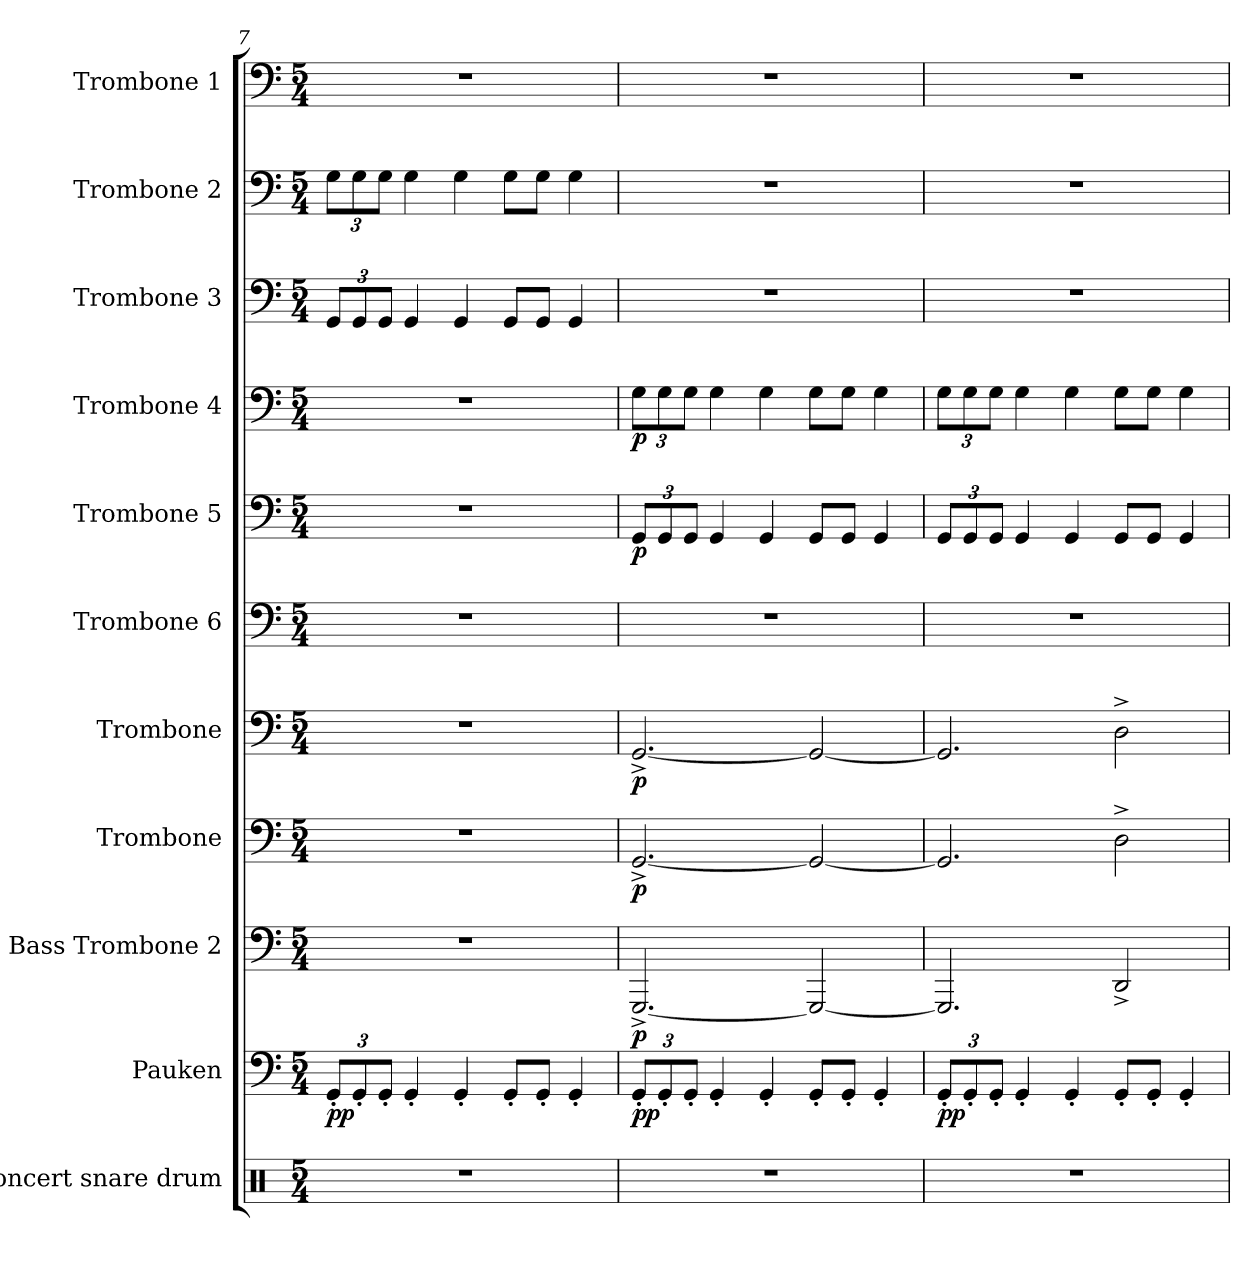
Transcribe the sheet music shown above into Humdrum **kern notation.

**kern	**kern	**dynam	**kern	**dynam	**kern	**dynam	**kern	**dynam	**kern	**kern	**dynam	**kern	**dynam	**kern	**kern	**kern
*part11	*part10	*part10	*part9	*part9	*part8	*part8	*part7	*part7	*part6	*part5	*part5	*part4	*part4	*part3	*part2	*part1
*staff11	*staff10	*staff10	*staff9	*staff9	*staff8	*staff8	*staff7	*staff7	*staff6	*staff5	*staff5	*staff4	*staff4	*staff3	*staff2	*staff1
*I"Concert snare drum	*I"Pauken	*	*I"Bass Trombone 2	*	*I"Trombone	*	*I"Trombone	*	*I"Trombone 6	*I"Trombone 5	*	*I"Trombone 4	*	*I"Trombone 3	*I"Trombone 2	*I"Trombone 1
*I'Con. sn.	*I'Pauk.	*	*I'Bass Tbn. 2	*	*	*	*I'Tbn. 7	*	*I'Tbn. 6	*I'Tbn. 5	*	*I'Tbn. 4	*	*I'Tbn. 3	*I'Tbn. 2	*I'Tbn. 1
*clefX	*clefF4	*	*clefF4	*	*clefF4	*	*clefF4	*	*clefF4	*clefF4	*	*clefF4	*	*clefF4	*clefF4	*clefF4
*k[]	*k[]	*	*k[]	*	*k[]	*	*k[]	*	*k[]	*k[]	*	*k[]	*	*k[]	*k[]	*k[]
*M5/4	*M5/4	*	*M5/4	*	*M5/4	*	*M5/4	*	*M5/4	*M5/4	*	*M5/4	*	*M5/4	*M5/4	*M5/4
*	*	*	*	*	*	*	*	*	*	*	*	*	*	*Xbrackettup	*Xbrackettup	*
=7	=7	=7	=7	=7	=7	=7	=7	=7	=7	=7	=7	=7	=7	=7	=7	=7
!	!	!LO:DY:b	!	!	!	!	!	!	!	!	!	!	!	!	!	!
4%5r	12GG'/L	pp	4%5r	.	4%5r	.	4%5r	.	4%5r	4%5r	.	4%5r	.	12GG/L	12G\L	4%5r
.	12GG'/	.	.	.	.	.	.	.	.	.	.	.	.	12GG/	12G\	.
.	12GG'/J	.	.	.	.	.	.	.	.	.	.	.	.	12GG/J	12G\J	.
.	4GG'/	.	.	.	.	.	.	.	.	.	.	.	.	4GG/	4G\	.
.	4GG'/	.	.	.	.	.	.	.	.	.	.	.	.	4GG/	4G\	.
.	8GG'/L	.	.	.	.	.	.	.	.	.	.	.	.	8GG/L	8G\L	.
.	8GG'/J	.	.	.	.	.	.	.	.	.	.	.	.	8GG/J	8G\J	.
.	4GG'/	.	.	.	.	.	.	.	.	.	.	.	.	4GG/	4G\	.
=8	=8	=8	=8	=8	=8	=8	=8	=8	=8	=8	=8	=8	=8	=8	=8	=8
*	*	*	*	*	*	*	*	*	*	*Xbrackettup	*	*Xbrackettup	*	*	*	*
!	!	!LO:DY:b	!	!LO:DY:b	!	!LO:DY:b	!	!LO:DY:b	!	!	!LO:DY:b	!	!LO:DY:b	!	!	!
4%5r	12GG'/L	pp	[2.GGG^/	p	[2.GG^/	p	[2.GG^/	p	4%5r	12GG/L	p	12G\L	p	4%5r	4%5r	4%5r
.	12GG'/	.	.	.	.	.	.	.	.	12GG/	.	12G\	.	.	.	.
.	12GG'/J	.	.	.	.	.	.	.	.	12GG/J	.	12G\J	.	.	.	.
.	4GG'/	.	.	.	.	.	.	.	.	4GG/	.	4G\	.	.	.	.
.	4GG'/	.	.	.	.	.	.	.	.	4GG/	.	4G\	.	.	.	.
.	8GG'/L	.	2GGG/_	.	2GG/_	.	2GG/_	.	.	8GG/L	.	8G\L	.	.	.	.
.	8GG'/J	.	.	.	.	.	.	.	.	8GG/J	.	8G\J	.	.	.	.
.	4GG'/	.	.	.	.	.	.	.	.	4GG/	.	4G\	.	.	.	.
=9	=9	=9	=9	=9	=9	=9	=9	=9	=9	=9	=9	=9	=9	=9	=9	=9
!	!	!LO:DY:b	!	!	!	!	!	!	!	!	!	!	!	!	!	!
4%5r	12GG'/L	pp	2.GGG/]	.	2.GG/]	.	2.GG/]	.	4%5r	12GG/L	.	12G\L	.	4%5r	4%5r	4%5r
.	12GG'/	.	.	.	.	.	.	.	.	12GG/	.	12G\	.	.	.	.
.	12GG'/J	.	.	.	.	.	.	.	.	12GG/J	.	12G\J	.	.	.	.
.	4GG'/	.	.	.	.	.	.	.	.	4GG/	.	4G\	.	.	.	.
.	4GG'/	.	.	.	.	.	.	.	.	4GG/	.	4G\	.	.	.	.
.	8GG'/L	.	2DD^/	.	2D^\	.	2D^\	.	.	8GG/L	.	8G\L	.	.	.	.
.	8GG'/J	.	.	.	.	.	.	.	.	8GG/J	.	8G\J	.	.	.	.
.	4GG'/	.	.	.	.	.	.	.	.	4GG/	.	4G\	.	.	.	.
=	=	=	=	=	=	=	=	=	=	=	=	=	=	=	=	=
*-	*-	*-	*-	*-	*-	*-	*-	*-	*-	*-	*-	*-	*-	*-	*-	*-
